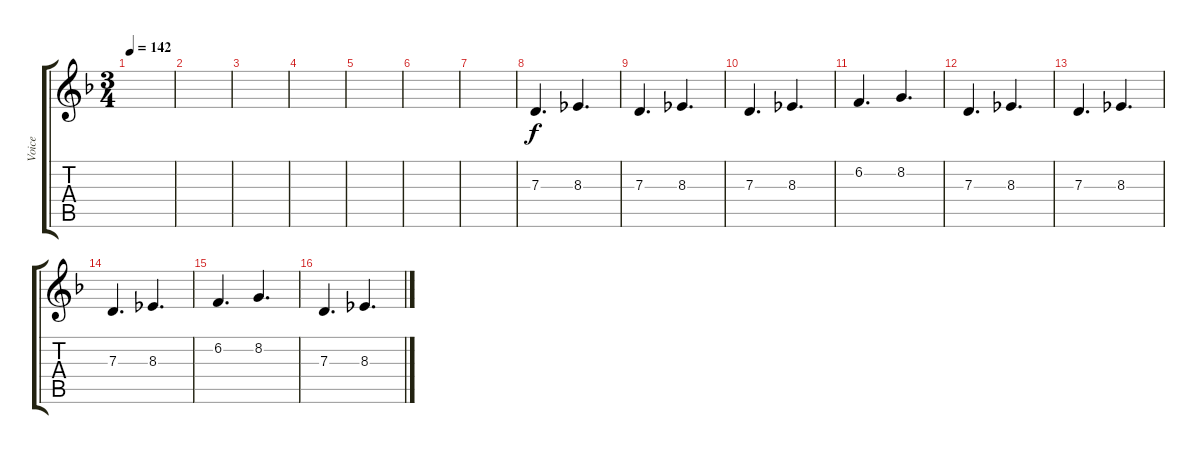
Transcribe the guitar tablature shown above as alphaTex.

\track ("Voice" "Voice") {instrument choiraahs}
\staff {score tabs}
\tuning (E4 B3 G3 D3 A2 E2) {hide}
\ts (3 4)
\tempo 142
\clef g2
\ks dminor
|
|
|
|
|
|
|
7.3.4{d} 8.3.4{d} |
7.3.4{d} 8.3.4{d} |
7.3.4{d} 8.3.4{d} |
6.2.4{d} 8.2.4{d} |
7.3.4{d} 8.3.4{d} |
7.3.4{d} 8.3.4{d} |
7.3.4{d} 8.3.4{d} |
6.2.4{d} 8.2.4{d} |
7.3.4{d} 8.3.4{d}
